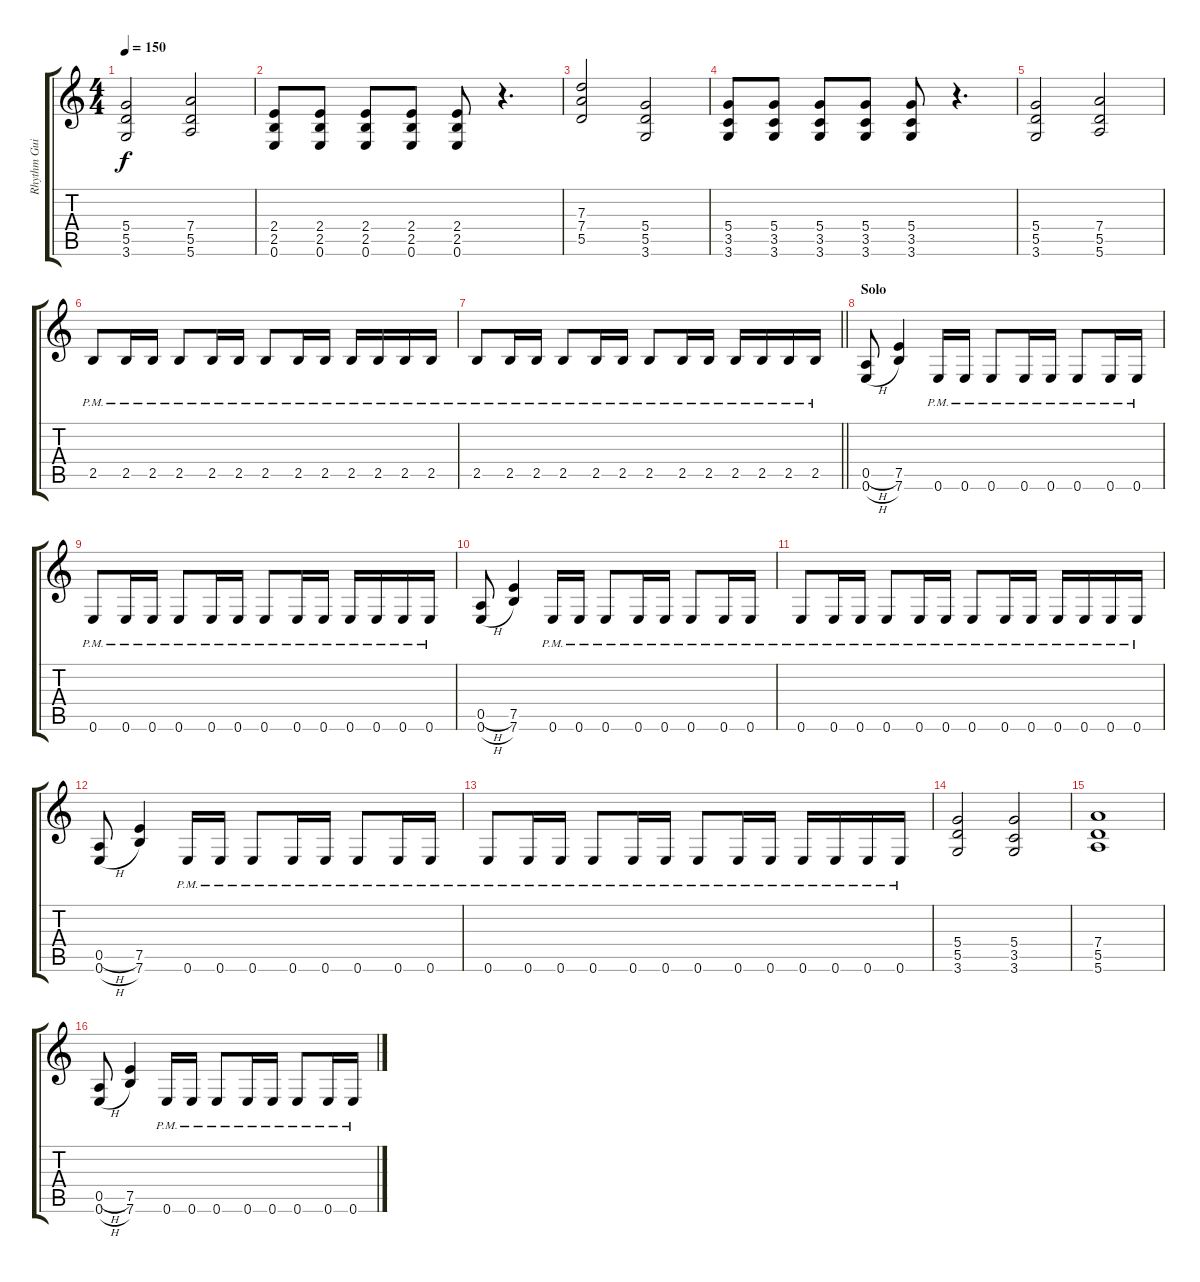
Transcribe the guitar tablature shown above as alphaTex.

\track ("Rhythm Guitar I" "Rhythm Gui") {instrument overdrivenguitar}
\staff {score tabs}
\tuning (E4 B3 G3 D3 A2 E2) {hide}
\ts (4 4)
\tempo 150
\clef g2
\ks c
(5.4 5.5 3.6).2{dy f} (7.4 5.5 5.6).2 |
(2.4 2.5 0.6).8 (2.4 2.5 0.6).8 (2.4 2.5 0.6).8 (2.4 2.5 0.6).8 (2.4 2.5 0.6).8 r.4{d} |
(7.3 7.4 5.5).2 (5.4 5.5 3.6).2 |
(5.4 3.5 3.6).8 (5.4 3.5 3.6).8 (5.4 3.5 3.6).8 (5.4 3.5 3.6).8 (5.4 3.5 3.6).8 r.4{d} |
(5.4 5.5 3.6).2 (7.4 5.5 5.6).2 |
2.5{pm}.8 2.5{pm}.16 2.5{pm}.16 2.5{pm}.8 2.5{pm}.16 2.5{pm}.16 2.5{pm}.8 2.5{pm}.16 2.5{pm}.16 2.5{pm}.16 2.5{pm}.16 2.5{pm}.16 2.5{pm}.16 |
\barLineRight lightlight
2.5{pm}.8 2.5{pm}.16 2.5{pm}.16 2.5{pm}.8 2.5{pm}.16 2.5{pm}.16 2.5{pm}.8 2.5{pm}.16 2.5{pm}.16 2.5{pm}.16 2.5{pm}.16 2.5{pm}.16 2.5{pm}.16 |
\section ("" "Solo")
(0.5{h} 0.6{h}).8 (7.5 7.6).4 0.6{pm}.16 0.6{pm}.16 0.6{pm}.8 0.6{pm}.16 0.6{pm}.16 0.6{pm}.8 0.6{pm}.16 0.6{pm}.16 |
0.6{pm}.8 0.6{pm}.16 0.6{pm}.16 0.6{pm}.8 0.6{pm}.16 0.6{pm}.16 0.6{pm}.8 0.6{pm}.16 0.6{pm}.16 0.6{pm}.16 0.6{pm}.16 0.6{pm}.16 0.6{pm}.16 |
(0.5{h} 0.6{h}).8 (7.5 7.6).4 0.6{pm}.16 0.6{pm}.16 0.6{pm}.8 0.6{pm}.16 0.6{pm}.16 0.6{pm}.8 0.6{pm}.16 0.6{pm}.16 |
0.6{pm}.8 0.6{pm}.16 0.6{pm}.16 0.6{pm}.8 0.6{pm}.16 0.6{pm}.16 0.6{pm}.8 0.6{pm}.16 0.6{pm}.16 0.6{pm}.16 0.6{pm}.16 0.6{pm}.16 0.6{pm}.16 |
(0.5{h} 0.6{h}).8 (7.5 7.6).4 0.6{pm}.16 0.6{pm}.16 0.6{pm}.8 0.6{pm}.16 0.6{pm}.16 0.6{pm}.8 0.6{pm}.16 0.6{pm}.16 |
0.6{pm}.8 0.6{pm}.16 0.6{pm}.16 0.6{pm}.8 0.6{pm}.16 0.6{pm}.16 0.6{pm}.8 0.6{pm}.16 0.6{pm}.16 0.6{pm}.16 0.6{pm}.16 0.6{pm}.16 0.6{pm}.16 |
(5.4 5.5 3.6).2 (5.4 3.5 3.6).2 |
(7.4 5.5 5.6).1 |
(0.5{h} 0.6{h}).8 (7.5 7.6).4 0.6{pm}.16 0.6{pm}.16 0.6{pm}.8 0.6{pm}.16 0.6{pm}.16 0.6{pm}.8 0.6{pm}.16 0.6{pm}.16
